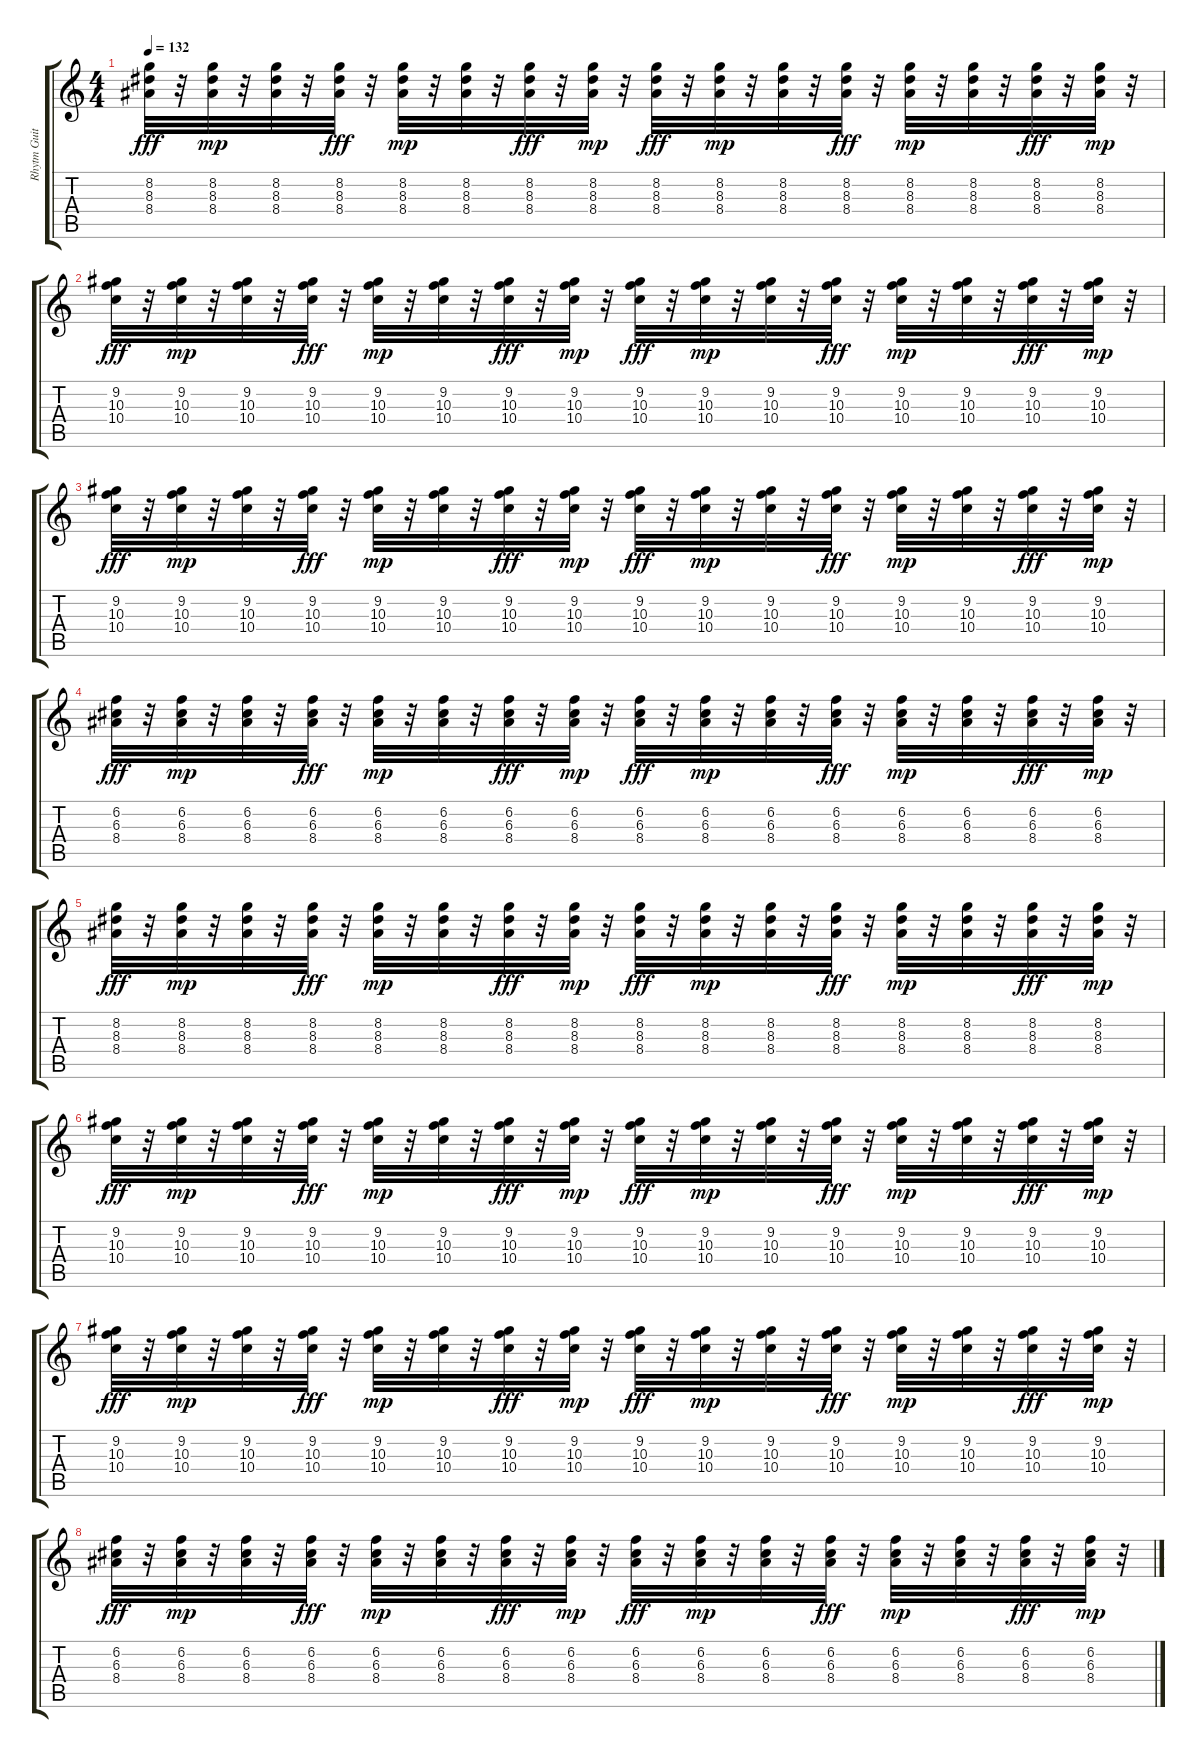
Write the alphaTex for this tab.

\track ("Rhytm Guitar" "Rhytm Guit") {instrument acousticguitarsteel}
\staff {score tabs}
\tuning (E4 B3 G3 D3 A2 E2) {hide}
\ts (4 4)
\tempo 132
\clef g2
\ks c
(8.2 8.3 8.4).32{dy fff} r.32 (8.2 8.3 8.4).32{dy mp} r.32 (8.2 8.3 8.4).32 r.32 (8.2 8.3 8.4).32{dy fff} r.32 (8.2 8.3 8.4).32{dy mp} r.32 (8.2 8.3 8.4).32 r.32 (8.2 8.3 8.4).32{dy fff} r.32 (8.2 8.3 8.4).32{dy mp} r.32 (8.2 8.3 8.4).32{dy fff} r.32 (8.2 8.3 8.4).32{dy mp} r.32 (8.2 8.3 8.4).32 r.32 (8.2 8.3 8.4).32{dy fff} r.32 (8.2 8.3 8.4).32{dy mp} r.32 (8.2 8.3 8.4).32 r.32 (8.2 8.3 8.4).32{dy fff} r.32 (8.2 8.3 8.4).32{dy mp} r.32 |
(9.2 10.3 10.4).32{dy fff} r.32 (9.2 10.3 10.4).32{dy mp} r.32 (9.2 10.3 10.4).32 r.32 (9.2 10.3 10.4).32{dy fff} r.32 (9.2 10.3 10.4).32{dy mp} r.32 (9.2 10.3 10.4).32 r.32 (9.2 10.3 10.4).32{dy fff} r.32 (9.2 10.3 10.4).32{dy mp} r.32 (9.2 10.3 10.4).32{dy fff} r.32 (9.2 10.3 10.4).32{dy mp} r.32 (9.2 10.3 10.4).32 r.32 (9.2 10.3 10.4).32{dy fff} r.32 (9.2 10.3 10.4).32{dy mp} r.32 (9.2 10.3 10.4).32 r.32 (9.2 10.3 10.4).32{dy fff} r.32 (9.2 10.3 10.4).32{dy mp} r.32 |
(9.2 10.3 10.4).32{dy fff} r.32 (9.2 10.3 10.4).32{dy mp} r.32 (9.2 10.3 10.4).32 r.32 (9.2 10.3 10.4).32{dy fff} r.32 (9.2 10.3 10.4).32{dy mp} r.32 (9.2 10.3 10.4).32 r.32 (9.2 10.3 10.4).32{dy fff} r.32 (9.2 10.3 10.4).32{dy mp} r.32 (9.2 10.3 10.4).32{dy fff} r.32 (9.2 10.3 10.4).32{dy mp} r.32 (9.2 10.3 10.4).32 r.32 (9.2 10.3 10.4).32{dy fff} r.32 (9.2 10.3 10.4).32{dy mp} r.32 (9.2 10.3 10.4).32 r.32 (9.2 10.3 10.4).32{dy fff} r.32 (9.2 10.3 10.4).32{dy mp} r.32 |
(6.2 6.3 8.4).32{dy fff} r.32 (6.2 6.3 8.4).32{dy mp} r.32 (6.2 6.3 8.4).32 r.32 (6.2 6.3 8.4).32{dy fff} r.32 (6.2 6.3 8.4).32{dy mp} r.32 (6.2 6.3 8.4).32 r.32 (6.2 6.3 8.4).32{dy fff} r.32 (6.2 6.3 8.4).32{dy mp} r.32 (6.2 6.3 8.4).32{dy fff} r.32 (6.2 6.3 8.4).32{dy mp} r.32 (6.2 6.3 8.4).32 r.32 (6.2 6.3 8.4).32{dy fff} r.32 (6.2 6.3 8.4).32{dy mp} r.32 (6.2 6.3 8.4).32 r.32 (6.2 6.3 8.4).32{dy fff} r.32 (6.2 6.3 8.4).32{dy mp} r.32 |
(8.2 8.3 8.4).32{dy fff} r.32 (8.2 8.3 8.4).32{dy mp} r.32 (8.2 8.3 8.4).32 r.32 (8.2 8.3 8.4).32{dy fff} r.32 (8.2 8.3 8.4).32{dy mp} r.32 (8.2 8.3 8.4).32 r.32 (8.2 8.3 8.4).32{dy fff} r.32 (8.2 8.3 8.4).32{dy mp} r.32 (8.2 8.3 8.4).32{dy fff} r.32 (8.2 8.3 8.4).32{dy mp} r.32 (8.2 8.3 8.4).32 r.32 (8.2 8.3 8.4).32{dy fff} r.32 (8.2 8.3 8.4).32{dy mp} r.32 (8.2 8.3 8.4).32 r.32 (8.2 8.3 8.4).32{dy fff} r.32 (8.2 8.3 8.4).32{dy mp} r.32 |
(9.2 10.3 10.4).32{dy fff} r.32 (9.2 10.3 10.4).32{dy mp} r.32 (9.2 10.3 10.4).32 r.32 (9.2 10.3 10.4).32{dy fff} r.32 (9.2 10.3 10.4).32{dy mp} r.32 (9.2 10.3 10.4).32 r.32 (9.2 10.3 10.4).32{dy fff} r.32 (9.2 10.3 10.4).32{dy mp} r.32 (9.2 10.3 10.4).32{dy fff} r.32 (9.2 10.3 10.4).32{dy mp} r.32 (9.2 10.3 10.4).32 r.32 (9.2 10.3 10.4).32{dy fff} r.32 (9.2 10.3 10.4).32{dy mp} r.32 (9.2 10.3 10.4).32 r.32 (9.2 10.3 10.4).32{dy fff} r.32 (9.2 10.3 10.4).32{dy mp} r.32 |
(9.2 10.3 10.4).32{dy fff} r.32 (9.2 10.3 10.4).32{dy mp} r.32 (9.2 10.3 10.4).32 r.32 (9.2 10.3 10.4).32{dy fff} r.32 (9.2 10.3 10.4).32{dy mp} r.32 (9.2 10.3 10.4).32 r.32 (9.2 10.3 10.4).32{dy fff} r.32 (9.2 10.3 10.4).32{dy mp} r.32 (9.2 10.3 10.4).32{dy fff} r.32 (9.2 10.3 10.4).32{dy mp} r.32 (9.2 10.3 10.4).32 r.32 (9.2 10.3 10.4).32{dy fff} r.32 (9.2 10.3 10.4).32{dy mp} r.32 (9.2 10.3 10.4).32 r.32 (9.2 10.3 10.4).32{dy fff} r.32 (9.2 10.3 10.4).32{dy mp} r.32 |
(6.2 6.3 8.4).32{dy fff} r.32 (6.2 6.3 8.4).32{dy mp} r.32 (6.2 6.3 8.4).32 r.32 (6.2 6.3 8.4).32{dy fff} r.32 (6.2 6.3 8.4).32{dy mp} r.32 (6.2 6.3 8.4).32 r.32 (6.2 6.3 8.4).32{dy fff} r.32 (6.2 6.3 8.4).32{dy mp} r.32 (6.2 6.3 8.4).32{dy fff} r.32 (6.2 6.3 8.4).32{dy mp} r.32 (6.2 6.3 8.4).32 r.32 (6.2 6.3 8.4).32{dy fff} r.32 (6.2 6.3 8.4).32{dy mp} r.32 (6.2 6.3 8.4).32 r.32 (6.2 6.3 8.4).32{dy fff} r.32 (6.2 6.3 8.4).32{dy mp} r.32
